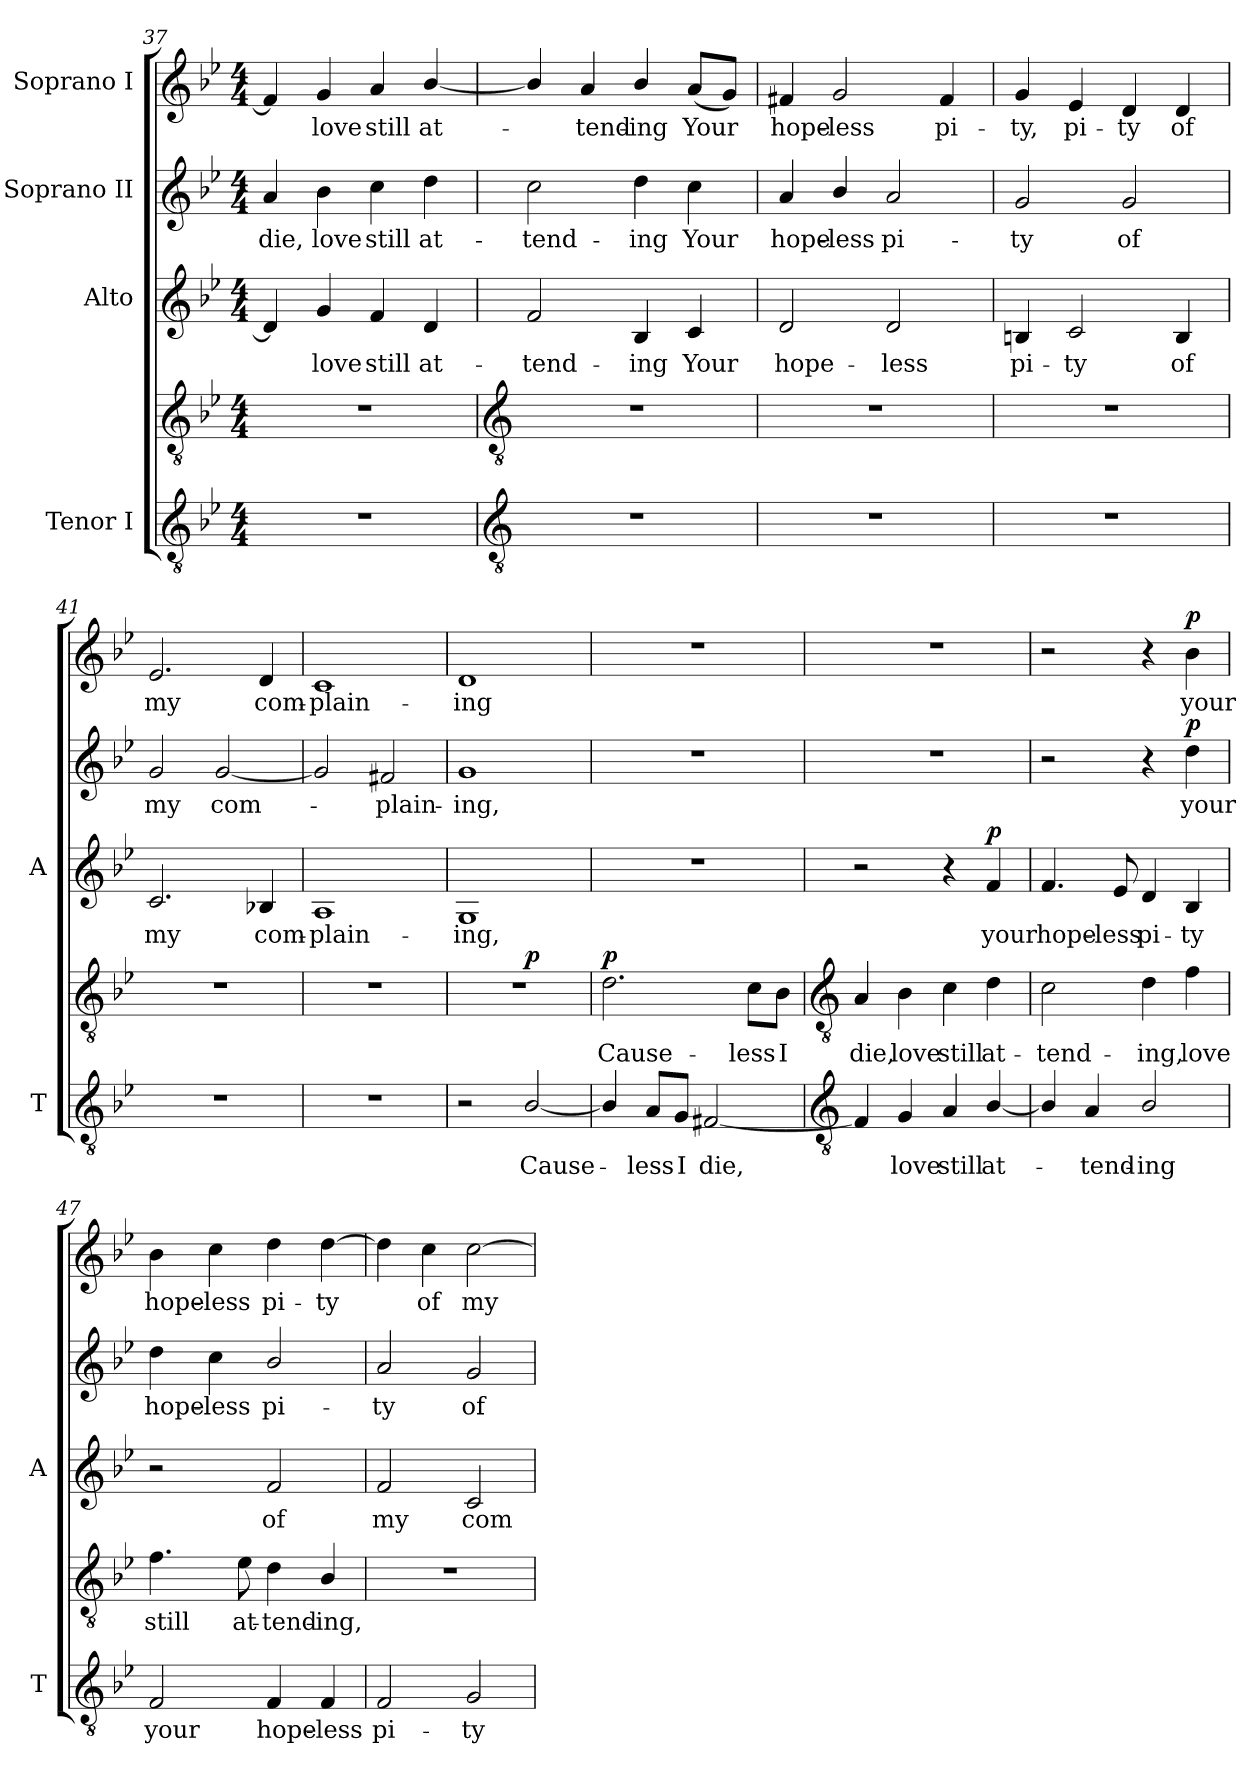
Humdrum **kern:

**kern	**text	**kern	**text	**dynam	**kern	**text	**dynam	**kern	**text	**dynam	**kern	**text	**dynam
*part4	*part4	*part4	*part4	*part4	*part3	*part3	*part3	*part2	*part2	*part2	*part1	*part1	*part1
*staff5	*staff5	*staff4	*staff4	*staff4/5	*staff3	*staff3	*staff3	*staff2	*staff2	*staff2	*staff1	*staff1	*staff1
*I"Tenor I	*	*	*	*	*I"Alto	*	*	*I"Soprano II	*	*	*I"Soprano I	*	*
*I'T	*	*	*	*	*I'A	*	*	*	*	*	*	*	*
*clefGv2	*	*clefGv2	*	*	*clefG2	*	*	*clefG2	*	*	*clefG2	*	*
*k[b-e-]	*	*k[b-e-]	*	*	*k[b-e-]	*	*	*k[b-e-]	*	*	*k[b-e-]	*	*
*B-:	*	*B-:	*	*	*B-:	*	*	*B-:	*	*	*B-:	*	*
*M4/4	*	*M4/4	*	*	*M4/4	*	*	*M4/4	*	*	*M4/4	*	*
=37	=37	=37	=37	=37	=37	=37	=37	=37	=37	=37	=37	=37	=37
!	!	!	!	!	!	!	!	!	!LO:LY:b	!	!	!	!
1r	.	1r	.	.	4d]	.	.	4a	die,	.	4f#]	.	.
!	!	!	!	!	!	!LO:LY:b	!	!	!LO:LY:b	!	!	!LO:LY:b	!
.	.	.	.	.	4g	love	.	4b-	love	.	4g	love	.
!	!	!	!	!	!	!LO:LY:b	!	!	!LO:LY:b	!	!	!LO:LY:b	!
.	.	.	.	.	4f	still	.	4cc	still	.	4a	still	.
!	!	!	!	!	!	!LO:LY:b	!	!	!LO:LY:b	!	!	!LO:LY:b	!
.	.	.	.	.	4d	at-	.	4dd	at-	.	[4b-/	at-	.
!!LO:LB:g=z
=38	=38	=38	=38	=38	=38	=38	=38	=38	=38	=38	=38	=38	=38
*clefGv2	*	*clefGv2	*	*	*	*	*	*	*	*	*	*	*
!	!	!	!	!	!	!LO:LY:b	!	!	!LO:LY:b	!	!	!	!
1r	.	1r	.	.	2f	-tend-	.	2cc	-tend-	.	4b-/]	.	.
!	!	!	!	!	!	!	!	!	!	!	!	!LO:LY:b	!
.	.	.	.	.	.	.	.	.	.	.	4a	tend-	.
!	!	!	!	!	!	!LO:LY:b	!	!	!LO:LY:b	!	!	!LO:LY:b	!
.	.	.	.	.	4B-	-ing	.	4dd	-ing	.	4b-/	-ing	.
!	!	!	!	!	!	!LO:LY:b	!	!	!LO:LY:b	!	!	!LO:LY:b	!
.	.	.	.	.	4c	Your	.	4cc	Your	.	(<8aL	Your	.
.	.	.	.	.	.	.	.	.	.	.	8gJ)	.	.
=39	=39	=39	=39	=39	=39	=39	=39	=39	=39	=39	=39	=39	=39
!	!	!	!	!	!	!LO:LY:b	!	!	!LO:LY:b	!	!	!LO:LY:b	!
1r	.	1r	.	.	2d	hope-	.	4a	hope-	.	4f#X	hope-	.
!	!	!	!	!	!	!	!	!	!LO:LY:b	!	!	!LO:LY:b	!
.	.	.	.	.	.	.	.	4b-/	-less	.	2g	-less	.
!	!	!	!	!	!	!LO:LY:b	!	!	!LO:LY:b	!	!	!	!
.	.	.	.	.	2d	-less	.	2a	pi-	.	.	.	.
!	!	!	!	!	!	!	!	!	!	!	!	!LO:LY:b	!
.	.	.	.	.	.	.	.	.	.	.	4f#	pi-	.
=40	=40	=40	=40	=40	=40	=40	=40	=40	=40	=40	=40	=40	=40
!	!	!	!	!	!	!LO:LY:b	!	!	!LO:LY:b	!	!	!LO:LY:b	!
1r	.	1r	.	.	4Bn	pi-	.	2g	-ty	.	4g	-ty,	.
!	!	!	!	!	!	!LO:LY:b	!	!	!	!	!	!LO:LY:b	!
.	.	.	.	.	2c/	-ty	.	.	.	.	4e-	pi-	.
!	!	!	!	!	!	!	!	!	!LO:LY:b	!	!	!LO:LY:b	!
.	.	.	.	.	.	.	.	2g	of	.	4d	-ty	.
!	!	!	!	!	!	!LO:LY:b	!	!	!	!	!	!LO:LY:b	!
.	.	.	.	.	4B	of	.	.	.	.	4d	of	.
=41	=41	=41	=41	=41	=41	=41	=41	=41	=41	=41	=41	=41	=41
!	!	!	!	!	!	!LO:LY:b	!	!	!LO:LY:b	!	!	!LO:LY:b	!
1r	.	1r	.	.	2.c/	my	.	2g	my	.	2.e-	my	.
!	!	!	!	!	!	!	!	!	!LO:LY:b	!	!	!	!
.	.	.	.	.	.	.	.	[2g	com-	.	.	.	.
!	!	!	!	!	!	!LO:LY:b	!	!	!	!	!	!LO:LY:b	!
.	.	.	.	.	4B-X	com-	.	.	.	.	4d	com-	.
=42	=42	=42	=42	=42	=42	=42	=42	=42	=42	=42	=42	=42	=42
!	!	!	!	!	!	!LO:LY:b	!	!	!	!	!	!LO:LY:b	!
1r	.	1r	.	.	1A	-plain-	.	2g]	.	.	1c	-plain-	.
!	!	!	!	!	!	!	!	!	!LO:LY:b	!	!	!	!
.	.	.	.	.	.	.	.	2f#X	plain-	.	.	.	.
=43	=43	=43	=43	=43	=43	=43	=43	=43	=43	=43	=43	=43	=43
!	!	!	!	!	!	!LO:LY:b	!	!	!LO:LY:b	!	!	!LO:LY:b	!
2r	.	1r	.	.	1G	-ing,	.	1g	-ing,	.	1d	-ing	.
!	!LO:LY:b	!	!	!LO:DY:b=2	!	!	!	!	!	!	!	!	!
[2B-/	Cause-	.	.	p	.	.	.	.	.	.	.	.	.
=44	=44	=44	=44	=44	=44	=44	=44	=44	=44	=44	=44	=44	=44
!	!	!	!LO:LY:b	!LO:DY:b	!	!	!	!	!	!	!	!	!
4B-/]	.	2.d	Cause-	p	1r	.	.	1r	.	.	1r	.	.
!	!LO:LY:b	!	!	!	!	!	!	!	!	!	!	!	!
8A/L	less	.	.	.	.	.	.	.	.	.	.	.	.
!	!LO:LY:b	!	!	!	!	!	!	!	!	!	!	!	!
8G/J	I	.	.	.	.	.	.	.	.	.	.	.	.
!	!LO:LY:b	!	!	!	!	!	!	!	!	!	!	!	!
[2F#X	die,	.	.	.	.	.	.	.	.	.	.	.	.
!	!	!	!LO:LY:b	!	!	!	!	!	!	!	!	!	!
.	.	8c\L	-less	.	.	.	.	.	.	.	.	.	.
!	!	!	!LO:LY:b	!	!	!	!	!	!	!	!	!	!
.	.	8B-\J	I	.	.	.	.	.	.	.	.	.	.
!!LO:LB:g=z
=45	=45	=45	=45	=45	=45	=45	=45	=45	=45	=45	=45	=45	=45
*clefGv2	*	*clefGv2	*	*	*	*	*	*	*	*	*	*	*
!	!	!	!LO:LY:b	!	!	!	!	!	!	!	!	!	!
4F#]	.	4A	die,	.	2r	.	.	1r	.	.	1r	.	.
!	!LO:LY:b	!	!LO:LY:b	!	!	!	!	!	!	!	!	!	!
4G	-love	4B-	love	.	.	.	.	.	.	.	.	.	.
!	!LO:LY:b	!	!LO:LY:b	!	!	!	!	!	!	!	!	!	!
4A	still	4c	still	.	4r	.	.	.	.	.	.	.	.
!	!LO:LY:b	!	!LO:LY:b	!	!	!LO:LY:b	!LO:DY:b	!	!	!	!	!	!
[4B-/	at-	4d	at-	.	4f	your	p	.	.	.	.	.	.
=46	=46	=46	=46	=46	=46	=46	=46	=46	=46	=46	=46	=46	=46
!	!	!	!LO:LY:b	!	!	!LO:LY:b	!	!	!	!	!	!	!
4B-/]	.	2c	tend-	.	4.f	hope-	.	2r	.	.	2r	.	.
!	!LO:LY:b	!	!	!	!	!	!	!	!	!	!	!	!
4A	tend-	.	.	.	.	.	.	.	.	.	.	.	.
!	!	!	!	!	!	!LO:LY:b	!	!	!	!	!	!	!
.	.	.	.	.	8e-	-less	.	.	.	.	.	.	.
!	!LO:LY:b	!	!LO:LY:b	!	!	!LO:LY:b	!	!	!	!	!	!	!
2B-/	-ing	4d	-ing,	.	4d	pi-	.	4r	.	.	4r	.	.
!	!	!	!LO:LY:b	!	!	!LO:LY:b	!	!	!LO:LY:b	!LO:DY:b	!	!LO:LY:b	!LO:DY:b
.	.	4f	love	.	4B-	-ty	.	4dd	your	p	4b-	your	p
=47	=47	=47	=47	=47	=47	=47	=47	=47	=47	=47	=47	=47	=47
!	!LO:LY:b	!	!LO:LY:b	!	!	!	!	!	!LO:LY:b	!	!	!LO:LY:b	!
2F	your	4.f	still	.	2r	.	.	4dd	hope-	.	4b-	hope-	.
!	!	!	!	!	!	!	!	!	!LO:LY:b	!	!	!LO:LY:b	!
.	.	.	.	.	.	.	.	4cc	-less	.	4cc	-less	.
!	!	!	!LO:LY:b	!	!	!	!	!	!	!	!	!	!
.	.	8e-	at-	.	.	.	.	.	.	.	.	.	.
!	!LO:LY:b	!	!LO:LY:b	!	!	!LO:LY:b	!	!	!LO:LY:b	!	!	!LO:LY:b	!
4F	hope-	4d	-tend-	.	2f	of	.	2b-/	pi-	.	4dd	pi-	.
!	!LO:LY:b	!	!LO:LY:b	!	!	!	!	!	!	!	!	!LO:LY:b	!
4F	-less	4B-/	-ing,	.	.	.	.	.	.	.	[4dd	-ty	.
=48	=48	=48	=48	=48	=48	=48	=48	=48	=48	=48	=48	=48	=48
!	!LO:LY:b	!	!	!	!	!LO:LY:b	!	!	!LO:LY:b	!	!	!	!
2F	pi-	1r	.	.	2f	my	.	2a	-ty	.	4dd]	.	.
!	!	!	!	!	!	!	!	!	!	!	!	!LO:LY:b	!
.	.	.	.	.	.	.	.	.	.	.	4cc	of	.
!	!LO:LY:b	!	!	!	!	!LO:LY:b	!	!	!LO:LY:b	!	!	!LO:LY:b	!
2G	-ty	.	.	.	2c	com-	.	2g	of	.	[2cc	my	.
=	=	=	=	=	=	=	=	=	=	=	=	=	=
*-	*-	*-	*-	*-	*-	*-	*-	*-	*-	*-	*-	*-	*-
